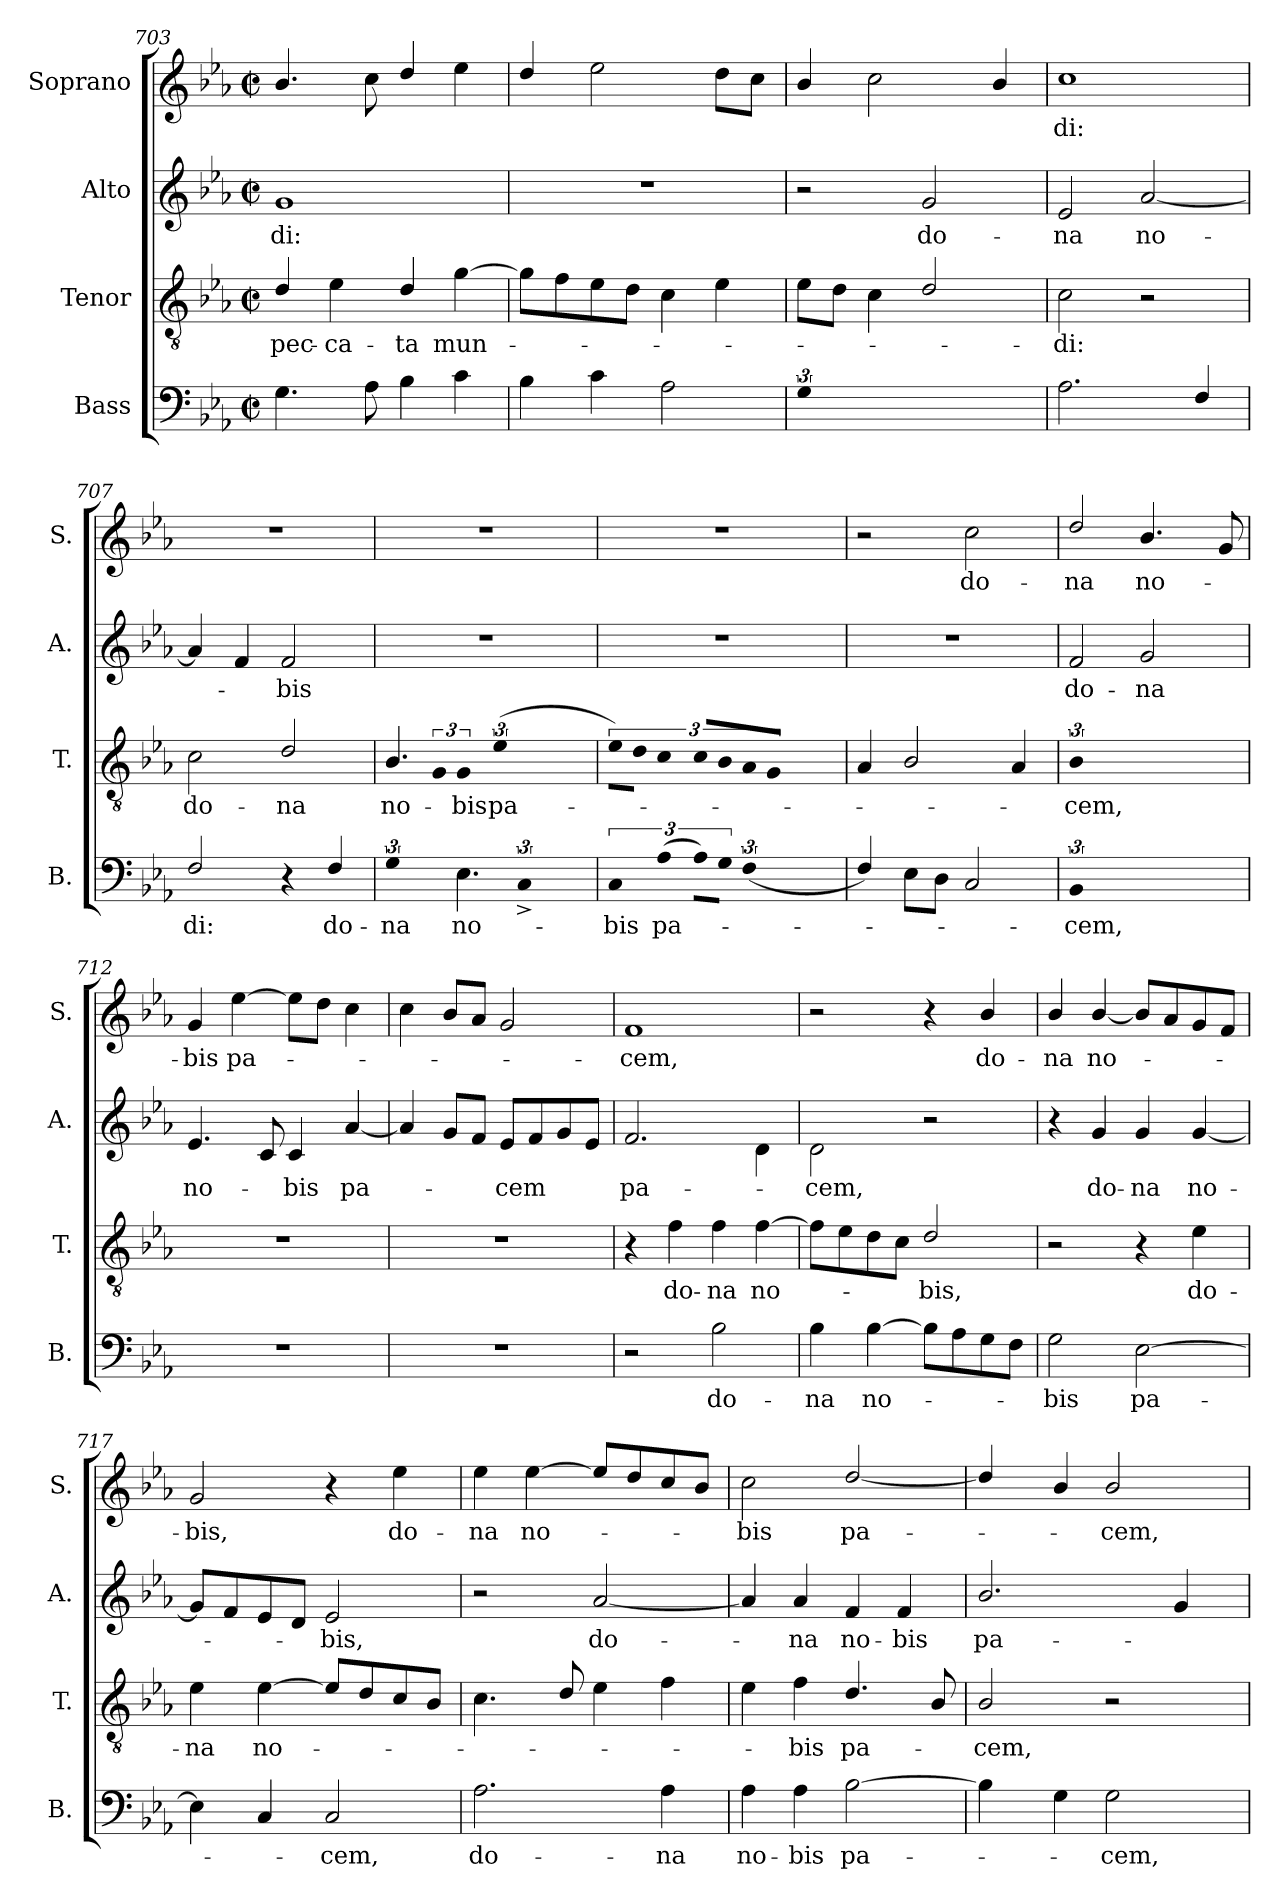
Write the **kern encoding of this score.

**kern	**text	**kern	**text	**kern	**text	**kern	**text
*part4	*part4	*part3	*part3	*part2	*part2	*part1	*part1
*staff4	*staff4	*staff3	*staff3	*staff2	*staff2	*staff1	*staff1
*I"Bass	*	*I"Tenor	*	*I"Alto	*	*I"Soprano	*
*I'B.	*	*I'T.	*	*I'A.	*	*I'S.	*
*clefF4	*	*clefGv2	*	*clefG2	*	*clefG2	*
*k[b-e-a-]	*	*k[b-e-a-]	*	*k[b-e-a-]	*	*k[b-e-a-]	*
*E-:	*	*E-:	*	*E-:	*	*E-:	*
*M2/2	*	*M2/2	*	*M2/2	*	*M2/2	*
*met(c|)	*	*met(c|)	*	*met(c|)	*	*met(c|)	*
=703	=703	=703	=703	=703	=703	=703	=703
!	!	!	!LO:LY:b:cj	!	!LO:LY:b:cj	!	!
4.G\	.	4d/	pec-	1g	-di:	4.b-/	.
!	!	!	!LO:LY:b:rj	!	!	!	!
.	.	4e-\	-ca-	.	.	.	.
8A-\	.	.	.	.	.	8cc\	.
!	!	!	!LO:LY:b:cj	!	!	!	!
4B-\	.	4d/	-ta	.	.	4dd/	.
!	!	!	!LO:LY:b	!	!	!	!
4c\	.	[>4g\	mun-	.	.	4ee-\	.
=704	=704	=704	=704	=704	=704	=704	=704
4B-\	.	8g\L]	.	1r	.	4dd/	.
.	.	8f\	.	.	.	.	.
4c\	.	8e-\	.	.	.	2ee-\	.
.	.	8d\J	.	.	.	.	.
2A-\	.	4c\	.	.	.	.	.
.	.	4e-\	.	.	.	8dd\L	.
.	.	.	.	.	.	8cc\J	.
=705	=705	=705	=705	=705	=705	=705	=705
!LO:N:vis=1	!	!	!	!	!	!	!
3%2G	.	8e-\L	.	2r	.	4b-/	.
.	.	8d\J	.	.	.	.	.
.	.	4c\	.	.	.	2cc\	.
!	!	!	!	!	!LO:LY:b:cj	!	!
.	.	2d/	.	2g/	do-	.	.
3ryy	.	.	.	.	.	.	.
.	.	.	.	.	.	4b-/	.
=706	=706	=706	=706	=706	=706	=706	=706
!	!	!	!LO:LY:b:cj	!	!LO:LY:b:cj	!	!LO:LY:b:cj
2.A-\	.	2c\	-di:	2e-/	-na	1cc	-di:
!	!	!	!	!	!LO:LY:b:cj	!	!
.	.	2r	.	[<2a-/	no-	.	.
4F/	.	.	.	.	.	.	.
=707	=707	=707	=707	=707	=707	=707	=707
!	!LO:LY:b:cj	!	!LO:LY:b:cj	!	!	!	!
2F/	-di:	2c\	do-	4a-/]	.	1r	.
.	.	.	.	4f/	.	.	.
!	!	!	!LO:LY:b:cj	!	!LO:LY:b:cj	!	!
4r	.	2d/	-na	2f/	-bis	.	.
!	!LO:LY:b:cj	!	!	!	!	!	!
4F/	do-	.	.	.	.	.	.
!!LO:LB:g=z
=708	=708	=708	=708	=708	=708	=708	=708
!LO:N:vis=2	!LO:LY:b:cj	!LO:N:vis=4.	!LO:LY:b:cj	!LO:N:vis=1	!	!LO:N:vis=1	!
3G\	-na	4B-/	no-	1r	.	1r	.
!	!	!LO:N:vis=8	!	!	!	!	!
.	.	12G/	.	.	.	.	.
!LO:N:vis=4.	!LO:LY:b:cj	!LO:N:vis=4	!LO:LY:b:cj	!	!	!	!
4E-\	no-	6G/	-bis	.	.	.	.
!	!	!LO:N:vis=4	!LO:LY:b:cj	!	!	!	!
.	.	(>6e-\	pa-	.	.	.	.
!LO:N:vis=8	!	!	!	!	!	!	!
12C^>/	.	.	.	.	.	.	.
3ryy	.	3ryy	.	.	.	.	.
=709	=709	=709	=709	=709	=709	=709	=709
!LO:N:vis=4	!LO:LY:b:cj	!LO:N:vis=8	!	!LO:N:vis=1	!	!LO:N:vis=1	!
6C/	-bis	12e-\L)	.	1r	.	1r	.
!	!	!LO:N:vis=8	!	!	!	!	!
.	.	12d\J	.	.	.	.	.
!LO:N:vis=4	!LO:LY:b:cj	!LO:N:vis=4	!	!	!	!	!
(>6A-\	pa-	6c\	.	.	.	.	.
!LO:N:vis=8	!	!LO:N:vis=8	!	!	!	!	!
12A-\L)	.	12c/L	.	.	.	.	.
!LO:N:vis=8	!	!LO:N:vis=8	!	!	!	!	!
12G\J	.	12B-/	.	.	.	.	.
!LO:N:vis=4	!	!LO:N:vis=8	!	!	!	!	!
(<6F/	.	12A-/	.	.	.	.	.
!	!	!LO:N:vis=8	!	!	!	!	!
.	.	12G/J	.	.	.	.	.
3ryy	.	3ryy	.	.	.	.	.
=710	=710	=710	=710	=710	=710	=710	=710
4F/)	.	4A-/	.	1r	.	2r	.
8E-\L	.	2B-/	.	.	.	.	.
8D\J	.	.	.	.	.	.	.
!	!	!	!	!	!	!	!LO:LY:b:cj
2C/	.	.	.	.	.	2cc\	do-
.	.	4A-/	.	.	.	.	.
=711	=711	=711	=711	=711	=711	=711	=711
!LO:N:vis=1	!LO:LY:b:cj	!LO:N:vis=1	!LO:LY:b:cj	!	!LO:LY:b:cj	!	!LO:LY:b:cj
3%2BB-	-cem,	3%2B-	-cem,	2f/	do-	2dd/	-na
!	!	!	!	!	!LO:LY:b:cj	!	!LO:LY:b:cj
.	.	.	.	2g/	-na	4.b-/	no-
3ryy	.	3ryy	.	.	.	.	.
.	.	.	.	.	.	8g/	.
=712	=712	=712	=712	=712	=712	=712	=712
!	!	!	!	!	!LO:LY:b:cj	!	!LO:LY:b:cj
1r	.	1r	.	4.e-/	no-	4g/	-bis
!	!	!	!	!	!	!	!LO:LY:b:cj
.	.	.	.	.	.	[>4ee-\	pa-
.	.	.	.	8c/	.	.	.
!	!	!	!	!	!LO:LY:b:cj	!	!
.	.	.	.	4c/	-bis	8ee-\L]	.
.	.	.	.	.	.	8dd\J	.
!	!	!	!	!	!LO:LY:b:cj	!	!
.	.	.	.	[<4a-/	pa-	4cc\	.
=713	=713	=713	=713	=713	=713	=713	=713
1r	.	1r	.	4a-/]	.	4cc\	.
.	.	.	.	8g/L	.	8b-/L	.
.	.	.	.	8f/J	.	8a-/J	.
!	!	!	!	!	!LO:LY:b	!	!
.	.	.	.	8e-/L	-cem	2g/	.
.	.	.	.	8f/	.	.	.
.	.	.	.	8g/	.	.	.
.	.	.	.	8e-/J	.	.	.
!!LO:PB:g=z
=714	=714	=714	=714	=714	=714	=714	=714
!	!	!	!	!	!LO:LY:b:cj	!	!LO:LY:b:cj
2r	.	4r	.	2.f/	pa-	1f	-cem,
!	!	!	!LO:LY:b	!	!	!	!
.	.	4f\	do-	.	.	.	.
!	!LO:LY:b:cj	!	!LO:LY:b:rj	!	!	!	!
2B-\	do-	4f\	-na	.	.	.	.
!	!	!	!LO:LY:b:cj	!	!	!	!
.	.	[>4f\	no-	4d\	.	.	.
=715	=715	=715	=715	=715	=715	=715	=715
!	!LO:LY:b:cj	!	!	!	!LO:LY:b:cj	!	!
4B-\	-na	8f\L]	.	2d\	-cem,	2r	.
.	.	8e-\	.	.	.	.	.
!	!LO:LY:b:cj	!	!	!	!	!	!
[>4B-\	no-	8d\	.	.	.	.	.
.	.	8c\J	.	.	.	.	.
!	!	!	!LO:LY:b:cj	!	!	!	!
8B-\L]	.	2d/	-bis,	2r	.	4r	.
8A-\	.	.	.	.	.	.	.
!	!	!	!	!	!	!	!LO:LY:b:cj
8G\	.	.	.	.	.	4b-/	do-
8F\J	.	.	.	.	.	.	.
=716	=716	=716	=716	=716	=716	=716	=716
!	!LO:LY:b:cj	!	!	!	!	!	!LO:LY:b:cj
2G\	-bis	2r	.	4r	.	4b-/	-na
!	!	!	!	!	!LO:LY:b	!	!LO:LY:b:cj
.	.	.	.	4g/	do-	[<4b-/	no-
!	!LO:LY:b:cj	!	!	!	!LO:LY:b:rj	!	!
[>2E-\	pa-	4r	.	4g/	-na	8b-/L]	.
.	.	.	.	.	.	8a-/	.
!	!	!	!LO:LY:b:cj	!	!LO:LY:b:cj	!	!
.	.	4e-\	do-	[<4g/	no-	8g/	.
.	.	.	.	.	.	8f/J	.
=717	=717	=717	=717	=717	=717	=717	=717
!	!	!	!LO:LY:b:cj	!	!	!	!LO:LY:b:cj
4E-\]	.	4e-\	-na	8g/L]	.	2g/	-bis,
.	.	.	.	8f/	.	.	.
!	!	!	!LO:LY:b:cj	!	!	!	!
4C/	.	[>4e-\	no-	8e-/	.	.	.
.	.	.	.	8d/J	.	.	.
!	!LO:LY:b:cj	!	!	!	!LO:LY:b:cj	!	!
2C/	-cem,	8e-/L]	.	2e-/	-bis,	4r	.
.	.	8d/	.	.	.	.	.
!	!	!	!	!	!	!	!LO:LY:b:cj
.	.	8c/	.	.	.	4ee-\	do-
.	.	8B-/J	.	.	.	.	.
=718	=718	=718	=718	=718	=718	=718	=718
!	!LO:LY:b:cj	!	!	!	!	!	!LO:LY:b:cj
2.A-\	do-	4.c\	.	2r	.	4ee-\	-na
!	!	!	!	!	!	!	!LO:LY:b:cj
.	.	.	.	.	.	[>4ee-\	no-
.	.	8d/	.	.	.	.	.
!	!	!	!	!	!LO:LY:b:cj	!	!
.	.	4e-\	.	[<2a-/	do-	8ee-/L]	.
.	.	.	.	.	.	8dd/	.
!	!LO:LY:b:cj	!	!	!	!	!	!
4A-\	-na	4f\	.	.	.	8cc/	.
.	.	.	.	.	.	8b-/J	.
=719	=719	=719	=719	=719	=719	=719	=719
!	!LO:LY:b	!	!	!	!	!	!LO:LY:b:cj
4A-\	no-	4e-\	.	4a-/]	.	2cc\	-bis
!	!LO:LY:b:rj	!	!LO:LY:b:cj	!	!LO:LY:b:cj	!	!
4A-\	-bis	4f\	-bis	4a-/	-na	.	.
!	!LO:LY:b:cj	!	!LO:LY:b:cj	!	!LO:LY:b	!	!LO:LY:b:cj
[<2B-\	pa-	4.d/	pa-	4f/	no-	[>2dd/	pa-
!	!	!	!	!	!LO:LY:b:rj	!	!
.	.	.	.	4f/	-bis	.	.
.	.	8B-/	.	.	.	.	.
!!LO:LB:g=z
=720	=720	=720	=720	=720	=720	=720	=720
!	!	!	!LO:LY:b:cj	!	!LO:LY:b:cj	!	!
*^	*	*	*	*^	*	*	*
4B-\]	16..ryy	.	2B-/	-cem,	2.b-/	8ryy	pa-	4dd/]	.
.	2ryy	.	.	.	.	.	.	.	.
.	.	.	.	.	.	2..ryy	.	.	.
4G\	.	.	.	.	.	.	.	4b-/	.
!	!	!LO:LY:b:cj	!	!	!	!	!	!	!LO:LY:b:cj
2G\	.	-cem,	2r	.	.	.	.	2b-/	-cem,
.	4ryy	.	.	.	.	.	.	.	.
.	.	.	.	.	4g/	.	.	.	.
.	8ryy	.	.	.	.	.	.	.	.
.	64ryy	.	.	.	.	.	.	.	.
*v	*v	*	*	*	*v	*v	*	*	*
=	=	=	=	=	=	=	=
*-	*-	*-	*-	*-	*-	*-	*-
